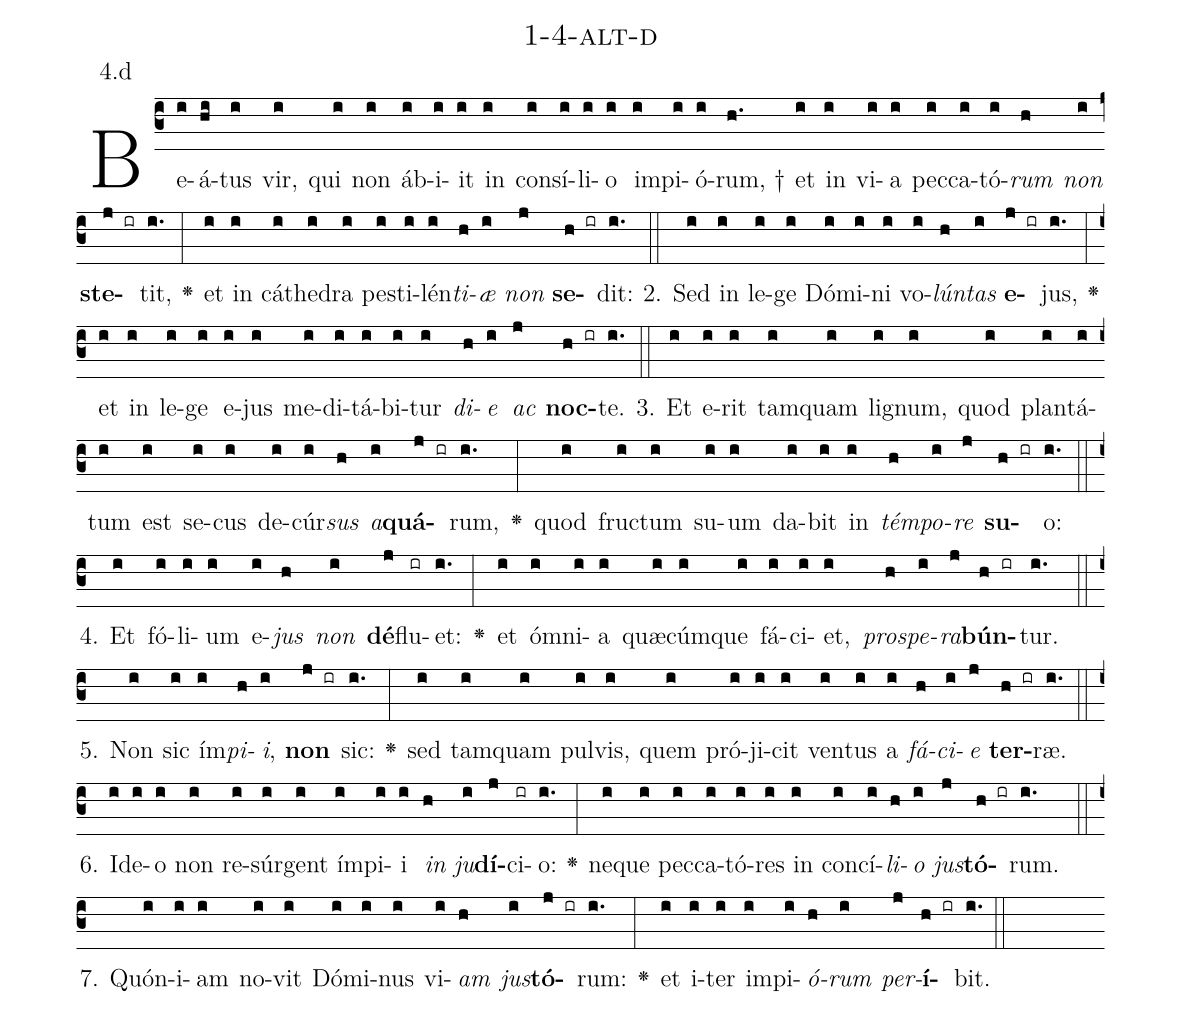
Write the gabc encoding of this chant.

name: 1-4-alt-d;
annotation: 4.d;
%%
(c3)Be(i)á(hi)tus(i) vir,(i) qui(i) non(i) áb(i)i(i)it(i) in(i) con(i)sí(i)li(i)o(i) im(i)pi(i)ó(i)rum, †(h.) et(i) in(i) vi(i)a(i) pec(i)ca(i)tó(i)<i>rum</i>(h) <i>non</i>(i) <b>ste</b>(j ir)tit,(i.) <v>\greheightstar</v>(:) et(i) in(i) cá(i)the(i)dra(i) pes(i)ti(i)lén(i)<i>ti</i>(h)<i>æ</i>(i) <i>non</i>(j) <b>se</b>(h ir)dit:(i.) (::)
2. Sed(i) in(i) le(i)ge(i) Dó(i)mi(i)ni(i) vo(i)<i>lún</i>(h)<i>tas</i>(i) <b>e</b>(j ir)jus,(i.) <v>\greheightstar</v>(:) et(i) in(i) le(i)ge(i) e(i)jus(i) me(i)di(i)tá(i)bi(i)tur(i) <i>di</i>(h)<i>e</i>(i) <i>ac</i>(j) <b>noc</b>(h ir)te.(i.) (::)
3. Et(i) e(i)rit(i) tam(i)quam(i) li(i)gnum,(i) quod(i) plan(i)tá(i)tum(i) est(i) se(i)cus(i) de(i)cúr(i)<i>sus</i>(h) <i>a</i>(i)<b>quá</b>(j ir)rum,(i.) <v>\greheightstar</v>(:) quod(i) fruc(i)tum(i) su(i)um(i) da(i)bit(i) in(i) <i>tém</i>(h)<i>po</i>(i)<i>re</i>(j) <b>su</b>(h ir)o:(i.) (::)
4. Et(i) fó(i)li(i)um(i) e(i)<i>jus</i>(h) <i>non</i>(i) <b>dé</b>(j)flu(ir)et:(i.) <v>\greheightstar</v>(:) et(i) óm(i)ni(i)a(i) quæ(i)cúm(i)que(i) fá(i)ci(i)et,(i) <i>pro</i>(h)<i>spe</i>(i)<i>ra</i>(j)<b>bún</b>(h ir)tur.(i.) (::)
5. Non(i) sic(i) ím(i)<i>pi</i>(h)<i>i</i>,(i) <b>non</b>(j ir) sic:(i.) <v>\greheightstar</v>(:) sed(i) tam(i)quam(i) pul(i)vis,(i) quem(i) pró(i)ji(i)cit(i) ven(i)tus(i) a(i) <i>fá</i>(h)<i>ci</i>(i)<i>e</i>(j) <b>ter</b>(h ir)ræ.(i.) (::)
6. Id(i)e(i)o(i) non(i) re(i)súr(i)gent(i) ím(i)pi(i)i(i) <i>in</i>(h) <i>ju</i>(i)<b>dí</b>(j)ci(ir)o:(i.) <v>\greheightstar</v>(:) ne(i)que(i) pec(i)ca(i)tó(i)res(i) in(i) con(i)cí(i)<i>li</i>(h)<i>o</i>(i) <i>jus</i>(j)<b>tó</b>(h ir)rum.(i.) (::)
7. Quón(i)i(i)am(i) no(i)vit(i) Dó(i)mi(i)nus(i) vi(i)<i>am</i>(h) <i>jus</i>(i)<b>tó</b>(j ir)rum:(i.) <v>\greheightstar</v>(:) et(i) i(i)ter(i) im(i)pi(i)<i>ó</i>(h)<i>rum</i>(i) <i>per</i>(j)<b>í</b>(h ir)bit.(i.) (::)
